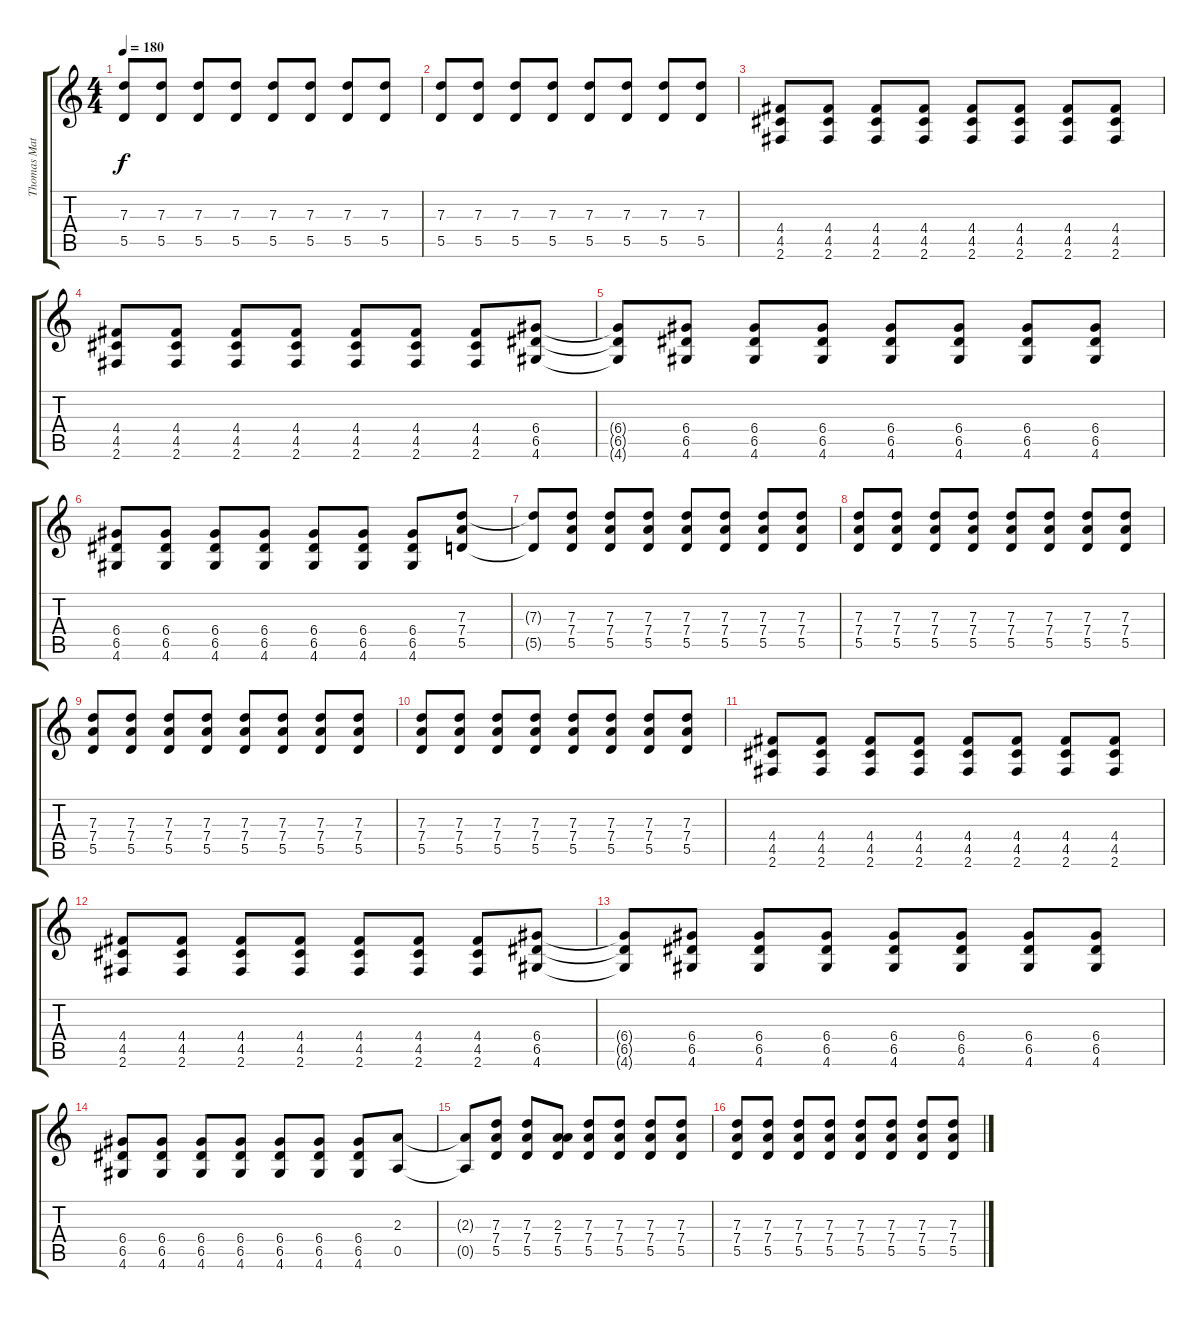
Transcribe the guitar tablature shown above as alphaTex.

\track ("Thomas Matthew Delonge" "Thomas Mat") {instrument distortionguitar}
\staff {score tabs}
\tuning (E4 B3 G3 D3 A2 E2) {hide}
\ts (4 4)
\tempo 180
\clef g2
\ks c
(7.3{t} 5.5{t}).8{dy f} (7.3 5.5).8 (7.3 5.5).8 (7.3 5.5).8 (7.3 5.5).8 (7.3 5.5).8 (7.3 5.5).8 (7.3 5.5).8 |
(7.3 5.5).8 (7.3 5.5).8 (7.3 5.5).8 (7.3 5.5).8 (7.3 5.5).8 (7.3 5.5).8 (7.3 5.5).8 (7.3 5.5).8 |
(4.4 4.5 2.6).8 (4.4 4.5 2.6).8 (4.4 4.5 2.6).8 (4.4 4.5 2.6).8 (4.4 4.5 2.6).8 (4.4 4.5 2.6).8 (4.4 4.5 2.6).8 (4.4 4.5 2.6).8 |
(4.4 4.5 2.6).8 (4.4 4.5 2.6).8 (4.4 4.5 2.6).8 (4.4 4.5 2.6).8 (4.4 4.5 2.6).8 (4.4 4.5 2.6).8 (4.4 4.5 2.6).8 (6.4 6.5 4.6).8 |
(6.4{t} 6.5{t} 4.6{t}).8 (6.4 6.5 4.6).8 (6.4 6.5 4.6).8 (6.4 6.5 4.6).8 (6.4 6.5 4.6).8 (6.4 6.5 4.6).8 (6.4 6.5 4.6).8 (6.4 6.5 4.6).8 |
(6.4 6.5 4.6).8 (6.4 6.5 4.6).8 (6.4 6.5 4.6).8 (6.4 6.5 4.6).8 (6.4 6.5 4.6).8 (6.4 6.5 4.6).8 (6.4 6.5 4.6).8 (7.3 7.4 5.5).8 |
(7.3{t} 5.5{t}).8 (7.3 7.4 5.5).8 (7.3 7.4 5.5).8 (7.3 7.4 5.5).8 (7.3 7.4 5.5).8 (7.3 7.4 5.5).8 (7.3 7.4 5.5).8 (7.3 7.4 5.5).8 |
(7.3 7.4 5.5).8 (7.3 7.4 5.5).8 (7.3 7.4 5.5).8 (7.3 7.4 5.5).8 (7.3 7.4 5.5).8 (7.3 7.4 5.5).8 (7.3 7.4 5.5).8 (7.3 7.4 5.5).8 |
(7.3 7.4 5.5).8 (7.3 7.4 5.5).8 (7.3 7.4 5.5).8 (7.3 7.4 5.5).8 (7.3 7.4 5.5).8 (7.3 7.4 5.5).8 (7.3 7.4 5.5).8 (7.3 7.4 5.5).8 |
(7.3 7.4 5.5).8 (7.3 7.4 5.5).8 (7.3 7.4 5.5).8 (7.3 7.4 5.5).8 (7.3 7.4 5.5).8 (7.3 7.4 5.5).8 (7.3 7.4 5.5).8 (7.3 7.4 5.5).8 |
(4.4 4.5 2.6).8 (4.4 4.5 2.6).8 (4.4 4.5 2.6).8 (4.4 4.5 2.6).8 (4.4 4.5 2.6).8 (4.4 4.5 2.6).8 (4.4 4.5 2.6).8 (4.4 4.5 2.6).8 |
(4.4 4.5 2.6).8 (4.4 4.5 2.6).8 (4.4 4.5 2.6).8 (4.4 4.5 2.6).8 (4.4 4.5 2.6).8 (4.4 4.5 2.6).8 (4.4 4.5 2.6).8 (6.4 6.5 4.6).8 |
(6.4{t} 6.5{t} 4.6{t}).8 (6.4 6.5 4.6).8 (6.4 6.5 4.6).8 (6.4 6.5 4.6).8 (6.4 6.5 4.6).8 (6.4 6.5 4.6).8 (6.4 6.5 4.6).8 (6.4 6.5 4.6).8 |
(6.4 6.5 4.6).8 (6.4 6.5 4.6).8 (6.4 6.5 4.6).8 (6.4 6.5 4.6).8 (6.4 6.5 4.6).8 (6.4 6.5 4.6).8 (6.4 6.5 4.6).8 (2.3 0.5).8 |
(2.3{t} 0.5{t}).8 (7.3 7.4 5.5).8 (7.3 7.4 5.5).8 (2.3 7.4 5.5).8 (7.3 7.4 5.5).8 (7.3 7.4 5.5).8 (7.3 7.4 5.5).8 (7.3 7.4 5.5).8 |
(7.3 7.4 5.5).8 (7.3 7.4 5.5).8 (7.3 7.4 5.5).8 (7.3 7.4 5.5).8 (7.3 7.4 5.5).8 (7.3 7.4 5.5).8 (7.3 7.4 5.5).8 (7.3 7.4 5.5).8
